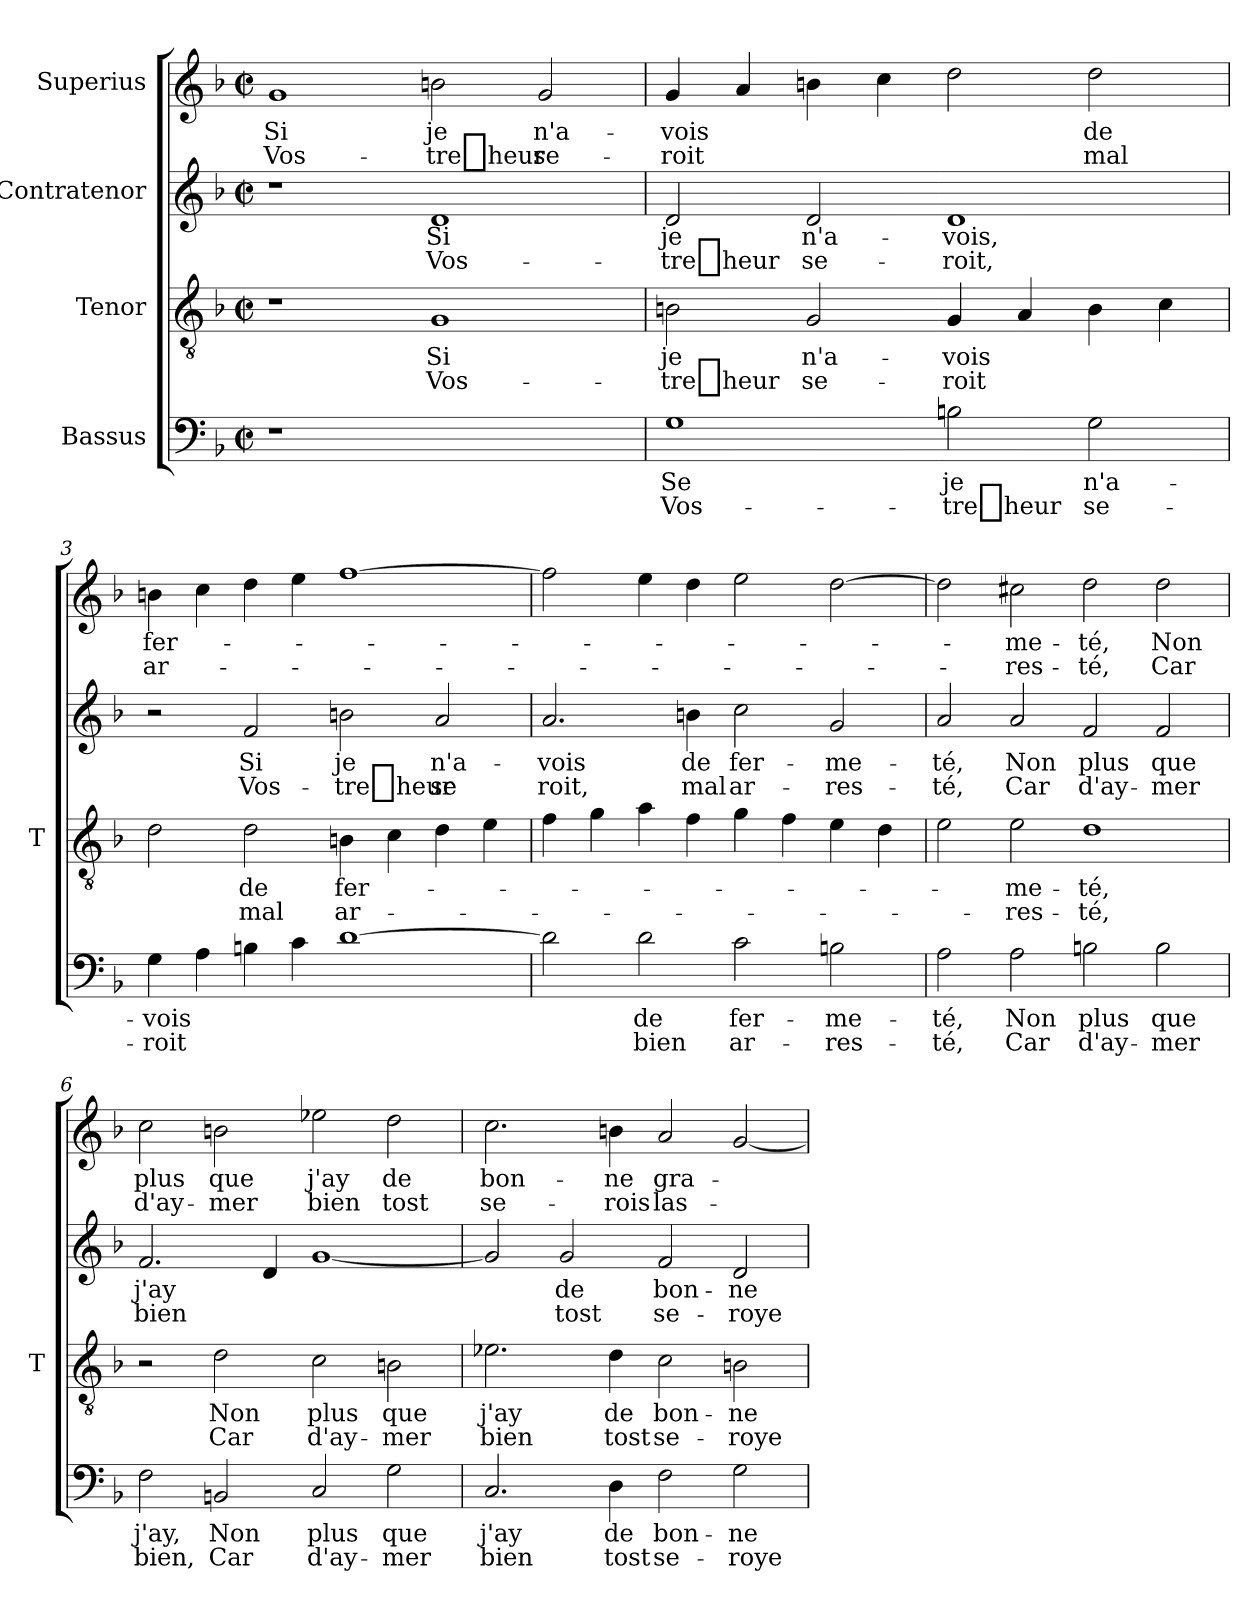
**kern	**text	**text	**kern	**text	**text	**kern	**text	**text	**kern	**text	**text
*part4	*part4	*part4	*part3	*part3	*part3	*part2	*part2	*part2	*part1	*part1	*part1
*staff4	*staff4	*staff4	*staff3	*staff3	*staff3	*staff2	*staff2	*staff2	*staff1	*staff1	*staff1
*I"Bassus	*	*	*I"Tenor	*	*	*I"Contratenor	*	*	*I"Superius	*	*
*	*	*	*I'T	*	*	*	*	*	*	*	*
*clefF4	*	*	*clefGv2	*	*	*clefG2	*	*	*clefG2	*	*
*k[b-]	*	*	*k[b-]	*	*	*k[b-]	*	*	*k[b-]	*	*
*F:	*	*	*F:	*	*	*F:	*	*	*F:	*	*
*M2/2	*	*	*M2/2	*	*	*M2/2	*	*	*M2/2	*	*
*met(c|)	*	*	*met(c|)	*	*	*met(c|)	*	*	*met(c|)	*	*
=1	=1	=1	=1	=1	=1	=1	=1	=1	=1	=1	=1
1r	.	.	1r	.	.	1r	.	.	1g	-Si	Vos-
1ryy	.	.	1G	-Si	Vos-	1d	-Si	Vos-	2b	-je	-tre_heur
.	.	.	.	.	.	.	.	.	2g	n'a-	se-
=2	=2	=2	=2	=2	=2	=2	=2	=2	=2	=2	=2
1G	-Se	Vos-	2B	-je	-tre_heur	2d	-je	-tre_heur	4g	-vois	-roit
.	.	.	.	.	.	.	.	.	4a	.	.
.	.	.	2G	n'a-	se-	2d	n'a-	se-	4b	.	.
.	.	.	.	.	.	.	.	.	4cc	.	.
2Bn	-je	-tre_heur	4G	-vois	-roit	1d	-vois,	-roit,	2dd	.	.
.	.	.	4A	.	.	.	.	.	.	.	.
2G	n'a-	se-	4B	.	.	.	.	.	2dd	-de	-mal
.	.	.	4c	.	.	.	.	.	.	.	.
=3	=3	=3	=3	=3	=3	=3	=3	=3	=3	=3	=3
4G	-vois	-roit	2d	.	.	2r	.	.	4b	fer-	ar-
4A	.	.	.	.	.	.	.	.	4cc	.	.
4Bn	.	.	2d	-de	-mal	2f	-Si	Vos-	4dd	.	.
4c	.	.	.	.	.	.	.	.	4ee	.	.
[1d	.	.	4B	fer-	ar-	2bn	-je	-tre_heur	[1ff	.	.
.	.	.	4c	.	.	.	.	.	.	.	.
.	.	.	4d	.	.	2a	n'a-	-se	.	.	.
.	.	.	4e	.	.	.	.	.	.	.	.
=4	=4	=4	=4	=4	=4	=4	=4	=4	=4	=4	=4
2d]	.	.	4f	.	.	2.a	-vois	-roit,	2ff]	.	.
.	.	.	4g	.	.	.	.	.	.	.	.
2d	-de	-bien	4a	.	.	.	.	.	4ee	.	.
.	.	.	4f	.	.	4bn	-de	-mal	4dd	.	.
2c	fer-	ar-	4g	.	.	2cc	fer-	ar-	2ee	.	.
.	.	.	4f	.	.	.	.	.	.	.	.
2Bn	me-	res-	4e	.	.	2g	me-	res-	[2dd	.	.
.	.	.	4d	.	.	.	.	.	.	.	.
=5	=5	=5	=5	=5	=5	=5	=5	=5	=5	=5	=5
2A	-té,	-té,	2e	.	.	2a	-té,	-té,	2dd]	.	.
2A	-Non	-Car	2e	me-	res-	2a	-Non	-Car	2cc#X	me-	res-
2Bn	-plus	d'ay-	1d	-té,	-té,	2f	-plus	d'ay-	2dd	-té,	-té,
2B	-que	-mer	.	.	.	2f	-que	-mer	2dd	-Non	-Car
=6	=6	=6	=6	=6	=6	=6	=6	=6	=6	=6	=6
2F	-j'ay,	-bien,	2r	.	.	2.f	-j'ay	-bien	2cc	-plus	d'ay-
2BBn	-Non	-Car	2d	-Non	-Car	.	.	.	2b	-que	-mer
.	.	.	.	.	.	4d	.	.	.	.	.
2C	-plus	d'ay-	2c	-plus	d'ay-	[1g	.	.	2ee-X	-j'ay	-bien
2G	-que	-mer	2B	-que	-mer	.	.	.	2dd	-de	-tost
!!LO:PB:g=z
=7	=7	=7	=7	=7	=7	=7	=7	=7	=7	=7	=7
2.C	-j'ay	-bien	2.e-X	-j'ay	-bien	2g]	.	.	2.cc	bon-	se-
.	.	.	.	.	.	2g	-de	-tost	.	.	.
4D	-de	-tost	4d	-de	-tost	.	.	.	4b	-ne	-rois
2F	bon-	se-	2c	bon-	se-	2f	bon-	se-	2a	gra-	las-
2G	-ne	-roye	2B	-ne	-roye	2d	-ne	roye-	[2g	.	.
=	=	=	=	=	=	=	=	=	=	=	=
*-	*-	*-	*-	*-	*-	*-	*-	*-	*-	*-	*-
